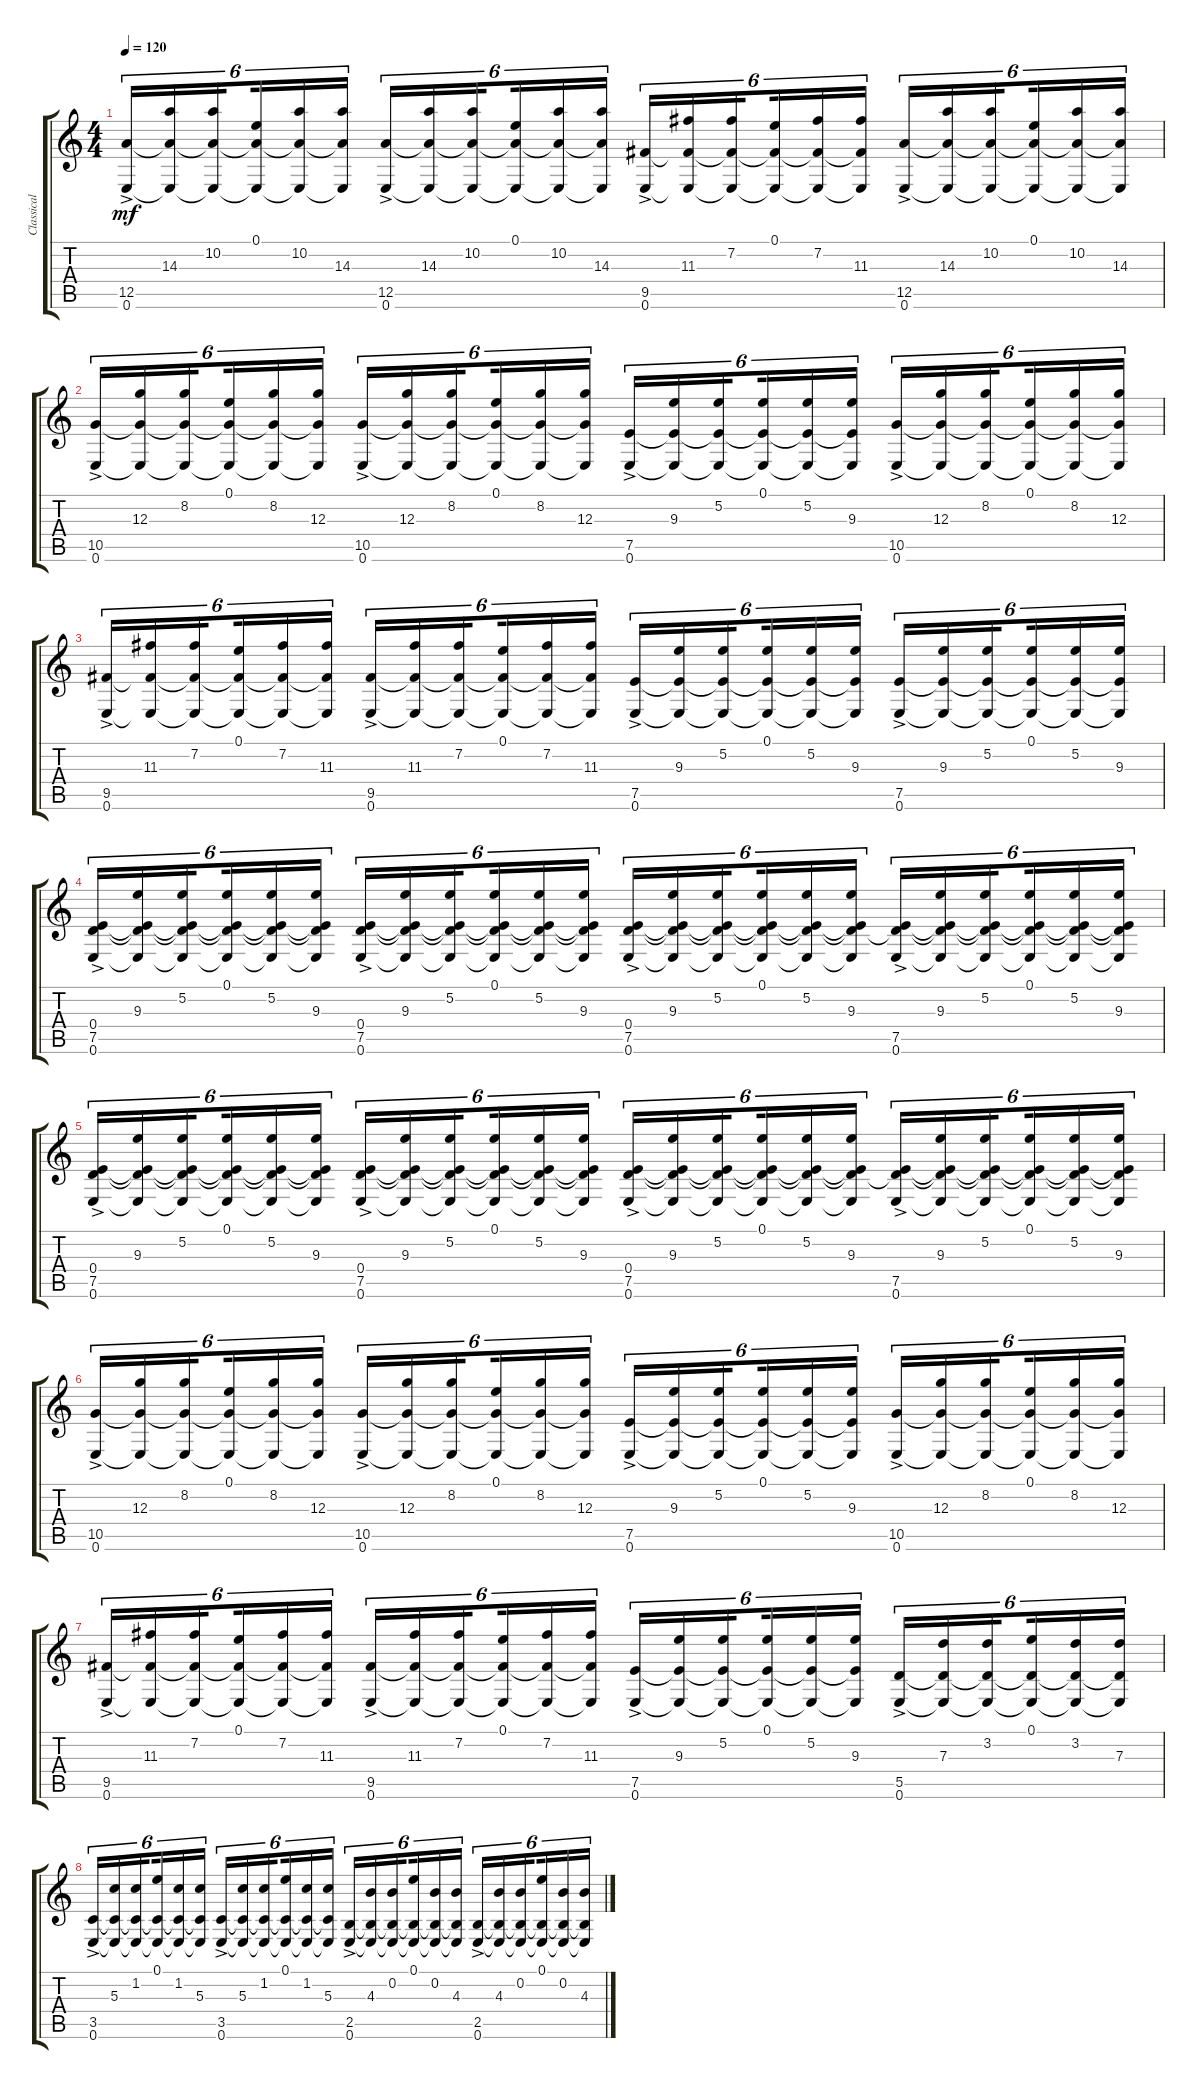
\track ("Classical guitar" "Classical ") {instrument acousticguitarnylon}
\staff {score tabs}
\tuning (E4 B3 G3 D3 A2 E2) {hide}
\ts (4 4)
\tempo 120
\clef g2
\ks c
(12.5{ac} 0.6{ac}).16{tu (6 4) dy mf} (14.3 12.5{t} 0.6{t}).16{tu (6 4)} (10.2 12.5{t} 0.6{t}).16{tu (6 4) beam splitsecondary} (0.1 12.5{t} 0.6{t}).16{tu (6 4)} (10.2 12.5{t} 0.6{t}).16{tu (6 4)} (14.3 12.5{t} 0.6{t}).16{tu (6 4)} (12.5{ac} 0.6{ac}).16{tu (6 4)} (14.3 12.5{t} 0.6{t}).16{tu (6 4)} (10.2 12.5{t} 0.6{t}).16{tu (6 4) beam splitsecondary} (0.1 12.5{t} 0.6{t}).16{tu (6 4)} (10.2 12.5{t} 0.6{t}).16{tu (6 4)} (14.3 12.5{t} 0.6{t}).16{tu (6 4)} (9.5 0.6{ac}).16{tu (6 4)} (11.3 9.5{t} 0.6{t}).16{tu (6 4)} (7.2 9.5{t} 0.6{t}).16{tu (6 4) beam splitsecondary} (0.1 9.5{t} 0.6{t}).16{tu (6 4)} (7.2 9.5{t} 0.6{t}).16{tu (6 4)} (11.3 9.5{t} 0.6{t}).16{tu (6 4)} (12.5{ac} 0.6{ac}).16{tu (6 4)} (14.3 12.5{t} 0.6{t}).16{tu (6 4)} (10.2 12.5{t} 0.6{t}).16{tu (6 4) beam splitsecondary} (0.1 12.5{t} 0.6{t}).16{tu (6 4)} (10.2 12.5{t} 0.6{t}).16{tu (6 4)} (14.3 12.5{t} 0.6{t}).16{tu (6 4)} |
(10.5{ac} 0.6{ac}).16{tu (6 4)} (12.3 10.5{t} 0.6{t}).16{tu (6 4)} (8.2 10.5{t} 0.6{t}).16{tu (6 4) beam splitsecondary} (0.1 10.5{t} 0.6{t}).16{tu (6 4)} (8.2 10.5{t} 0.6{t}).16{tu (6 4)} (12.3 10.5{t} 0.6{t}).16{tu (6 4)} (10.5{ac} 0.6{ac}).16{tu (6 4)} (12.3 10.5{t} 0.6{t}).16{tu (6 4)} (8.2 10.5{t} 0.6{t}).16{tu (6 4) beam splitsecondary} (0.1 10.5{t} 0.6{t}).16{tu (6 4)} (8.2 10.5{t} 0.6{t}).16{tu (6 4)} (12.3 10.5{t} 0.6{t}).16{tu (6 4)} (7.5{ac} 0.6{ac}).16{tu (6 4)} (9.3 7.5{t} 0.6{t}).16{tu (6 4)} (5.2 7.5{t} 0.6{t}).16{tu (6 4) beam splitsecondary} (0.1 7.5{t} 0.6{t}).16{tu (6 4)} (5.2 7.5{t} 0.6{t}).16{tu (6 4)} (9.3 7.5{t} 0.6{t}).16{tu (6 4)} (10.5{ac} 0.6{ac}).16{tu (6 4)} (12.3 10.5{t} 0.6{t}).16{tu (6 4)} (8.2 10.5{t} 0.6{t}).16{tu (6 4) beam splitsecondary} (0.1 10.5{t} 0.6{t}).16{tu (6 4)} (8.2 10.5{t} 0.6{t}).16{tu (6 4)} (12.3 10.5{t} 0.6{t}).16{tu (6 4)} |
(9.5{ac} 0.6{ac}).16{tu (6 4)} (11.3 9.5{t} 0.6{t}).16{tu (6 4)} (7.2 9.5{t} 0.6{t}).16{tu (6 4) beam splitsecondary} (0.1 9.5{t} 0.6{t}).16{tu (6 4)} (7.2 9.5{t} 0.6{t}).16{tu (6 4)} (11.3 9.5{t} 0.6{t}).16{tu (6 4)} (9.5{ac} 0.6{ac}).16{tu (6 4)} (11.3 9.5{t} 0.6{t}).16{tu (6 4)} (7.2 9.5{t} 0.6{t}).16{tu (6 4) beam splitsecondary} (0.1 9.5{t} 0.6{t}).16{tu (6 4)} (7.2 9.5{t} 0.6{t}).16{tu (6 4)} (11.3 9.5{t} 0.6{t}).16{tu (6 4)} (7.5{ac} 0.6{ac}).16{tu (6 4)} (9.3 7.5{t} 0.6{t}).16{tu (6 4)} (5.2 7.5{t} 0.6{t}).16{tu (6 4) beam splitsecondary} (0.1 7.5{t} 0.6{t}).16{tu (6 4)} (5.2 7.5{t} 0.6{t}).16{tu (6 4)} (9.3 7.5{t} 0.6{t}).16{tu (6 4)} (7.5{ac} 0.6{ac}).16{tu (6 4)} (9.3 7.5{t} 0.6{t}).16{tu (6 4)} (5.2 7.5{t} 0.6{t}).16{tu (6 4) beam splitsecondary} (0.1 7.5{t} 0.6{t}).16{tu (6 4)} (5.2 7.5{t} 0.6{t}).16{tu (6 4)} (9.3 7.5{t} 0.6{t}).16{tu (6 4)} |
(0.4{ac} 7.5{ac} 0.6{ac}).16{tu (6 4)} (9.3 0.4{t} 7.5{t} 0.6{t}).16{tu (6 4)} (5.2 0.4{t} 7.5{t} 0.6{t}).16{tu (6 4) beam splitsecondary} (0.1 0.4{t} 7.5{t} 0.6{t}).16{tu (6 4)} (5.2 0.4{t} 7.5{t} 0.6{t}).16{tu (6 4)} (9.3 0.4{t} 7.5{t} 0.6{t}).16{tu (6 4)} (0.4{ac} 7.5{ac} 0.6{ac}).16{tu (6 4)} (9.3 0.4{t} 7.5{t} 0.6{t}).16{tu (6 4)} (5.2 0.4{t} 7.5{t} 0.6{t}).16{tu (6 4) beam splitsecondary} (0.1 0.4{t} 7.5{t} 0.6{t}).16{tu (6 4)} (5.2 0.4{t} 7.5{t} 0.6{t}).16{tu (6 4)} (9.3 0.4{t} 7.5{t} 0.6{t}).16{tu (6 4)} (0.4{ac} 7.5{ac} 0.6{ac}).16{tu (6 4)} (9.3 0.4{t} 7.5{t} 0.6{t}).16{tu (6 4)} (5.2 0.4{t} 7.5{t} 0.6{t}).16{tu (6 4) beam splitsecondary} (0.1 0.4{t} 7.5{t} 0.6{t}).16{tu (6 4)} (5.2 0.4{t} 7.5{t} 0.6{t}).16{tu (6 4)} (9.3 0.4{t} 7.5{t} 0.6{t}).16{tu (6 4)} (0.4{ac t} 7.5{ac} 0.6{ac}).16{tu (6 4)} (9.3 0.4{t} 7.5{t} 0.6{t}).16{tu (6 4)} (5.2 0.4{t} 7.5{t} 0.6{t}).16{tu (6 4) beam splitsecondary} (0.1 0.4{t} 7.5{t} 0.6{t}).16{tu (6 4)} (5.2 0.4{t} 7.5{t} 0.6{t}).16{tu (6 4)} (9.3 0.4{t} 7.5{t} 0.6{t}).16{tu (6 4)} |
(0.4{ac} 7.5{ac} 0.6{ac}).16{tu (6 4)} (9.3 0.4{t} 7.5{t} 0.6{t}).16{tu (6 4)} (5.2 0.4{t} 7.5{t} 0.6{t}).16{tu (6 4) beam splitsecondary} (0.1 0.4{t} 7.5{t} 0.6{t}).16{tu (6 4)} (5.2 0.4{t} 7.5{t} 0.6{t}).16{tu (6 4)} (9.3 0.4{t} 7.5{t} 0.6{t}).16{tu (6 4)} (0.4{ac} 7.5{ac} 0.6{ac}).16{tu (6 4)} (9.3 0.4{t} 7.5{t} 0.6{t}).16{tu (6 4)} (5.2 0.4{t} 7.5{t} 0.6{t}).16{tu (6 4) beam splitsecondary} (0.1 0.4{t} 7.5{t} 0.6{t}).16{tu (6 4)} (5.2 0.4{t} 7.5{t} 0.6{t}).16{tu (6 4)} (9.3 0.4{t} 7.5{t} 0.6{t}).16{tu (6 4)} (0.4{ac} 7.5{ac} 0.6{ac}).16{tu (6 4)} (9.3 0.4{t} 7.5{t} 0.6{t}).16{tu (6 4)} (5.2 0.4{t} 7.5{t} 0.6{t}).16{tu (6 4) beam splitsecondary} (0.1 0.4{t} 7.5{t} 0.6{t}).16{tu (6 4)} (5.2 0.4{t} 7.5{t} 0.6{t}).16{tu (6 4)} (9.3 0.4{t} 7.5{t} 0.6{t}).16{tu (6 4)} (0.4{ac t} 7.5{ac} 0.6{ac}).16{tu (6 4)} (9.3 0.4{t} 7.5{t} 0.6{t}).16{tu (6 4)} (5.2 0.4{t} 7.5{t} 0.6{t}).16{tu (6 4) beam splitsecondary} (0.1 0.4{t} 7.5{t} 0.6{t}).16{tu (6 4)} (5.2 0.4{t} 7.5{t} 0.6{t}).16{tu (6 4)} (9.3 0.4{t} 7.5{t} 0.6{t}).16{tu (6 4)} |
(10.5{ac} 0.6{ac}).16{tu (6 4)} (12.3 10.5{t} 0.6{t}).16{tu (6 4)} (8.2 10.5{t} 0.6{t}).16{tu (6 4) beam splitsecondary} (0.1 10.5{t} 0.6{t}).16{tu (6 4)} (8.2 10.5{t} 0.6{t}).16{tu (6 4)} (12.3 10.5{t} 0.6{t}).16{tu (6 4)} (10.5{ac} 0.6{ac}).16{tu (6 4)} (12.3 10.5{t} 0.6{t}).16{tu (6 4)} (8.2 10.5{t} 0.6{t}).16{tu (6 4) beam splitsecondary} (0.1 10.5{t} 0.6{t}).16{tu (6 4)} (8.2 10.5{t} 0.6{t}).16{tu (6 4)} (12.3 10.5{t} 0.6{t}).16{tu (6 4)} (7.5{ac} 0.6{ac}).16{tu (6 4)} (9.3 7.5{t} 0.6{t}).16{tu (6 4)} (5.2 7.5{t} 0.6{t}).16{tu (6 4) beam splitsecondary} (0.1 7.5{t} 0.6{t}).16{tu (6 4)} (5.2 7.5{t} 0.6{t}).16{tu (6 4)} (9.3 7.5{t} 0.6{t}).16{tu (6 4)} (10.5{ac} 0.6{ac}).16{tu (6 4)} (12.3 10.5{t} 0.6{t}).16{tu (6 4)} (8.2 10.5{t} 0.6{t}).16{tu (6 4) beam splitsecondary} (0.1 10.5{t} 0.6{t}).16{tu (6 4)} (8.2 10.5{t} 0.6{t}).16{tu (6 4)} (12.3 10.5{t} 0.6{t}).16{tu (6 4)} |
(9.5{ac} 0.6{ac}).16{tu (6 4)} (11.3 9.5{t} 0.6{t}).16{tu (6 4)} (7.2 9.5{t} 0.6{t}).16{tu (6 4) beam splitsecondary} (0.1 9.5{t} 0.6{t}).16{tu (6 4)} (7.2 9.5{t} 0.6{t}).16{tu (6 4)} (11.3 9.5{t} 0.6{t}).16{tu (6 4)} (9.5{ac} 0.6{ac}).16{tu (6 4)} (11.3 9.5{t} 0.6{t}).16{tu (6 4)} (7.2 9.5{t} 0.6{t}).16{tu (6 4) beam splitsecondary} (0.1 9.5{t} 0.6{t}).16{tu (6 4)} (7.2 9.5{t} 0.6{t}).16{tu (6 4)} (11.3 9.5{t} 0.6{t}).16{tu (6 4)} (7.5{ac} 0.6{ac}).16{tu (6 4)} (9.3 7.5{t} 0.6{t}).16{tu (6 4)} (5.2 7.5{t} 0.6{t}).16{tu (6 4) beam splitsecondary} (0.1 7.5{t} 0.6{t}).16{tu (6 4)} (5.2 7.5{t} 0.6{t}).16{tu (6 4)} (9.3 7.5{t} 0.6{t}).16{tu (6 4)} (5.5{ac} 0.6{ac}).16{tu (6 4)} (7.3 5.5{t} 0.6{t}).16{tu (6 4)} (3.2 5.5{t} 0.6{t}).16{tu (6 4) beam splitsecondary} (0.1 5.5{t} 0.6{t}).16{tu (6 4)} (3.2 5.5{t} 0.6{t}).16{tu (6 4)} (7.3 5.5{t} 0.6{t}).16{tu (6 4)} |
(3.5{ac} 0.6{ac}).16{tu (6 4)} (5.3 3.5{t} 0.6{t}).16{tu (6 4)} (1.2 3.5{t} 0.6{t}).16{tu (6 4) beam splitsecondary} (0.1 3.5{t} 0.6{t}).16{tu (6 4)} (1.2 3.5{t} 0.6{t}).16{tu (6 4)} (5.3 3.5{t} 0.6{t}).16{tu (6 4)} (3.5{ac} 0.6{ac}).16{tu (6 4)} (5.3 3.5{t} 0.6{t}).16{tu (6 4)} (1.2 3.5{t} 0.6{t}).16{tu (6 4) beam splitsecondary} (0.1 3.5{t} 0.6{t}).16{tu (6 4)} (1.2 3.5{t} 0.6{t}).16{tu (6 4)} (5.3 3.5{t} 0.6{t}).16{tu (6 4)} (2.5{ac} 0.6{ac}).16{tu (6 4)} (4.3 2.5{t} 0.6{t}).16{tu (6 4)} (0.2 2.5{t} 0.6{t}).16{tu (6 4) beam splitsecondary} (0.1 2.5{t} 0.6{t}).16{tu (6 4)} (0.2 2.5{t} 0.6{t}).16{tu (6 4)} (4.3 2.5{t} 0.6{t}).16{tu (6 4)} (2.5{ac} 0.6{ac}).16{tu (6 4)} (4.3 2.5{t} 0.6{t}).16{tu (6 4)} (0.2 2.5{t} 0.6{t}).16{tu (6 4) beam splitsecondary} (0.1 2.5{t} 0.6{t}).16{tu (6 4)} (0.2 2.5{t} 0.6{t}).16{tu (6 4)} (4.3 2.5{t} 0.6{t}).16{tu (6 4)}
